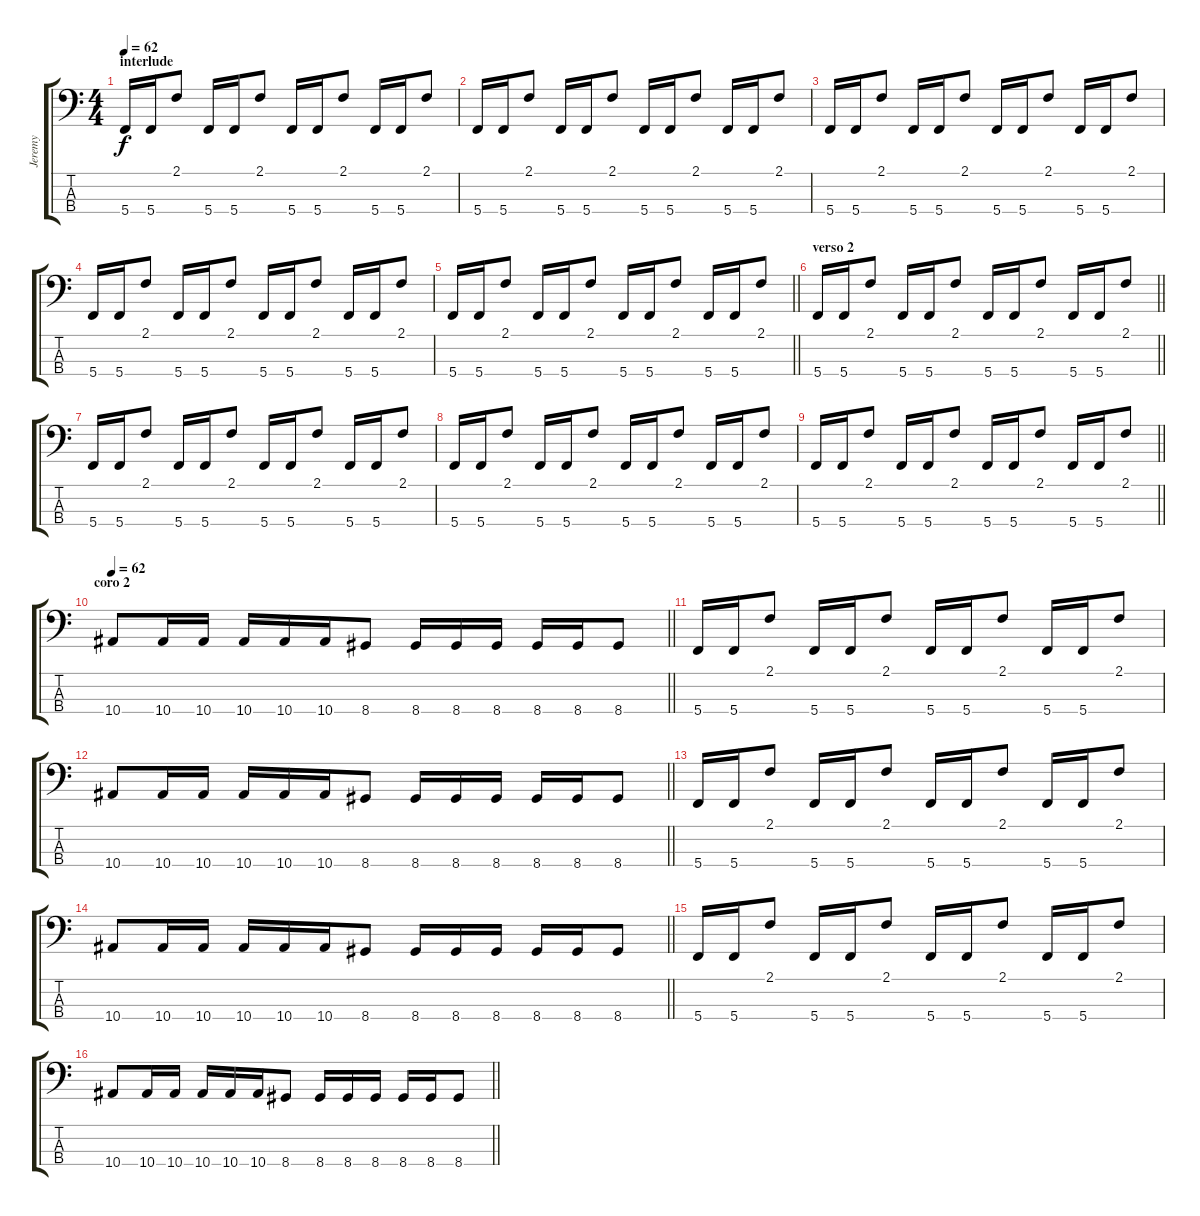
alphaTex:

\track ("Jeremy" "Jeremy") {instrument electricbassfinger}
\staff {score tabs}
\tuning (Eb2 Bb1 F1 C1) {hide}
\ts (4 4)
\section ("" "interlude")
\tempo 62
\clef f4
\ks c
5.4.16{dy f} 5.4.16 2.1.8 5.4.16 5.4.16 2.1.8 5.4.16 5.4.16 2.1.8 5.4.16 5.4.16 2.1.8 |
5.4.16 5.4.16 2.1.8 5.4.16 5.4.16 2.1.8 5.4.16 5.4.16 2.1.8 5.4.16 5.4.16 2.1.8 |
5.4.16 5.4.16 2.1.8 5.4.16 5.4.16 2.1.8 5.4.16 5.4.16 2.1.8 5.4.16 5.4.16 2.1.8 |
5.4.16 5.4.16 2.1.8 5.4.16 5.4.16 2.1.8 5.4.16 5.4.16 2.1.8 5.4.16 5.4.16 2.1.8 |
\barLineRight lightlight
5.4.16 5.4.16 2.1.8 5.4.16 5.4.16 2.1.8 5.4.16 5.4.16 2.1.8 5.4.16 5.4.16 2.1.8 |
\section ("" "verso 2")
\barLineRight lightlight
5.4.16 5.4.16 2.1.8 5.4.16 5.4.16 2.1.8 5.4.16 5.4.16 2.1.8 5.4.16 5.4.16 2.1.8 |
5.4.16 5.4.16 2.1.8 5.4.16 5.4.16 2.1.8 5.4.16 5.4.16 2.1.8 5.4.16 5.4.16 2.1.8 |
5.4.16 5.4.16 2.1.8 5.4.16 5.4.16 2.1.8 5.4.16 5.4.16 2.1.8 5.4.16 5.4.16 2.1.8 |
\barLineRight lightlight
5.4.16 5.4.16 2.1.8 5.4.16 5.4.16 2.1.8 5.4.16 5.4.16 2.1.8 5.4.16 5.4.16 2.1.8 |
\section ("" "coro 2")
\tempo 62
\barLineRight lightlight
10.4.8{volume 14} 10.4.16 10.4.16 10.4.16 10.4.16 10.4.16 8.4.8 8.4.16 8.4.16 8.4.16 8.4.16 8.4.16 8.4.8 |
5.4.16 5.4.16 2.1.8 5.4.16 5.4.16 2.1.8 5.4.16 5.4.16 2.1.8 5.4.16 5.4.16 2.1.8 |
\barLineRight lightlight
10.4.8 10.4.16 10.4.16 10.4.16 10.4.16 10.4.16 8.4.8 8.4.16 8.4.16 8.4.16 8.4.16 8.4.16 8.4.8 |
5.4.16 5.4.16 2.1.8 5.4.16 5.4.16 2.1.8 5.4.16 5.4.16 2.1.8 5.4.16 5.4.16 2.1.8 |
\barLineRight lightlight
10.4.8 10.4.16 10.4.16 10.4.16 10.4.16 10.4.16 8.4.8 8.4.16 8.4.16 8.4.16 8.4.16 8.4.16 8.4.8 |
5.4.16 5.4.16 2.1.8 5.4.16 5.4.16 2.1.8 5.4.16 5.4.16 2.1.8 5.4.16 5.4.16 2.1.8 |
\barLineRight lightlight
10.4.8 10.4.16 10.4.16 10.4.16 10.4.16 10.4.16 8.4.8 8.4.16 8.4.16 8.4.16 8.4.16 8.4.16 8.4.8
